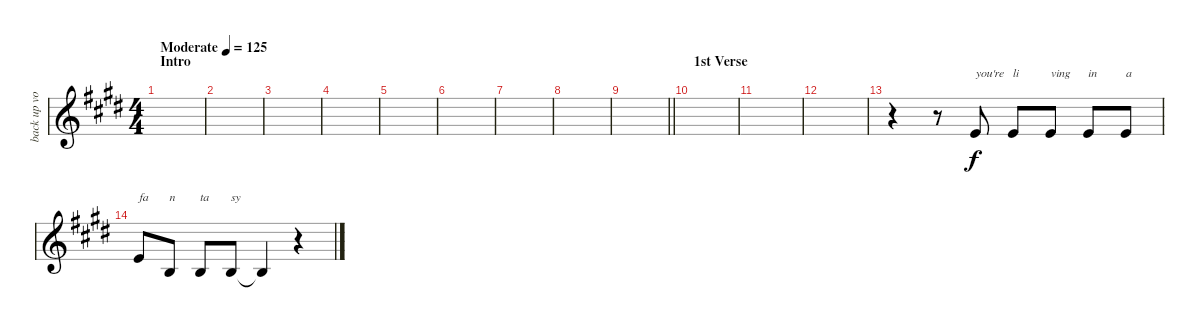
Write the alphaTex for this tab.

\track ("back up vocals 1" "back up vo") {instrument synthvoice}
\staff {score}
\tuning (E4 B3 G3 D3 A2 E2) {hide}
\ts (4 4)
\section ("" "Intro")
\tempo (125 "Moderate")
\clef g2
\ks e
|
|
|
|
|
|
|
|
\barLineRight lightlight
|
\section ("" "1st Verse")
|
|
|
r.4 r.8 0.1.8{txt "you're"} 0.1.8{txt "li"} 0.1.8{txt "ving"} 0.1.8{txt "in"} 0.1.8{txt "a"} |
0.1.8{txt "fa"} 0.2.8{txt "n"} 0.2.8{txt "ta"} 0.2.8{txt "sy"} 0.2{t}.4 r.4
